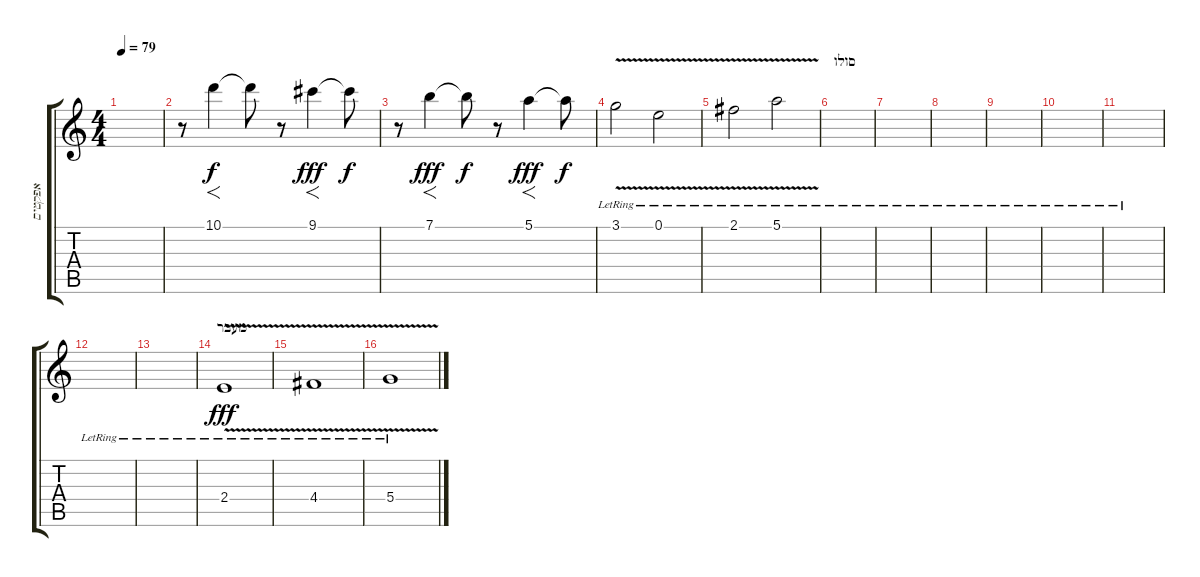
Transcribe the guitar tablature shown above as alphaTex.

\track ("אפקטים" "אפקטים") {instrument electricguitarmuted}
\staff {score tabs}
\tuning (E4 B3 G3 D3 A2 E2) {hide}
\ts (4 4)
\tempo 79
\clef g2
\ks c
|
r.8 10.1.4{f} 10.1{t}.8{dy f} r.8 9.1.4{f dy fff} 9.1{t}.8{dy f} |
r.8 7.1.4{f dy fff} 7.1{t}.8{dy f} r.8 5.1.4{f dy fff} 5.1{t}.8{dy f} |
3.1{v lr}.2 0.1{v lr}.2 |
2.1{v lr}.2 5.1{v lr}.2 |
\section ("" "סולו")
|
|
|
|
|
|
|
|
\section ("" "מעבר")
2.4{v lr}.1{dy fff} |
4.4{v lr}.1 |
5.4{v lr}.1
